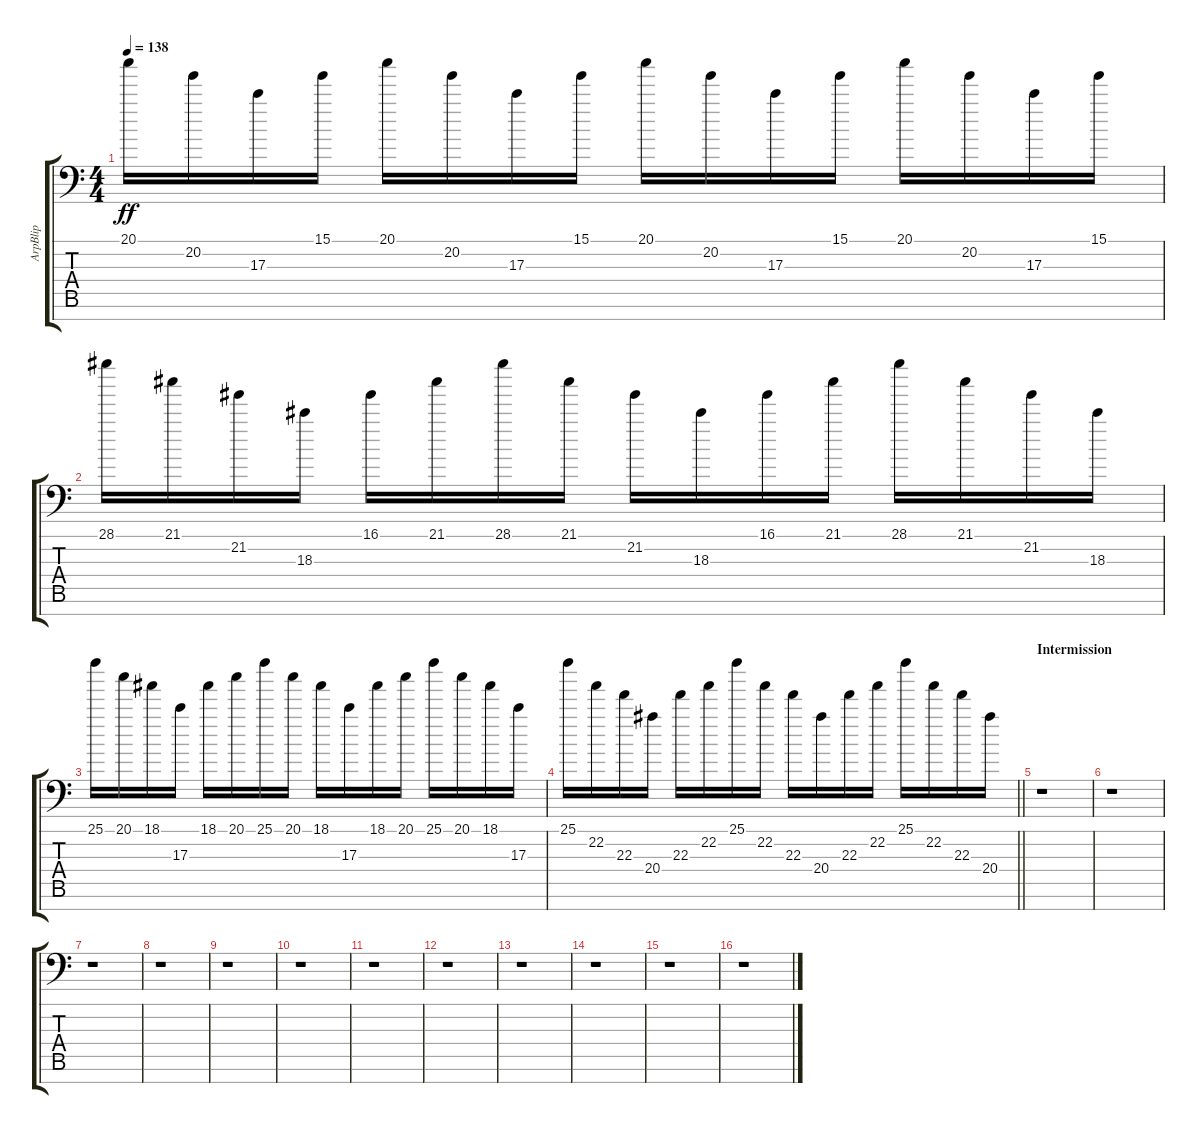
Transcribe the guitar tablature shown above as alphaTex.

\track ("ArpBlip" "ArpBlip") {instrument slapbass1}
\staff {score tabs}
\tuning (E4 B3 G3 D3 A2 E2 C-1) {hide}
\ts (4 4)
\tempo 138
\clef f4
\ks c
20.1.16{dy ff} 20.2.16 17.3.16 15.1.16 20.1.16 20.2.16 17.3.16 15.1.16 20.1.16 20.2.16 17.3.16 15.1.16 20.1.16 20.2.16 17.3.16 15.1.16 |
28.1.16 21.1.16 21.2.16 18.3.16 16.1.16 21.1.16 28.1.16 21.1.16 21.2.16 18.3.16 16.1.16 21.1.16 28.1.16 21.1.16 21.2.16 18.3.16 |
25.1.16 20.1.16 18.1.16 17.3.16 18.1.16 20.1.16 25.1.16 20.1.16 18.1.16 17.3.16 18.1.16 20.1.16 25.1.16 20.1.16 18.1.16 17.3.16 |
\barLineRight lightlight
25.1.16 22.2.16 22.3.16 20.4.16 22.3.16 22.2.16 25.1.16 22.2.16 22.3.16 20.4.16 22.3.16 22.2.16 25.1.16 22.2.16 22.3.16 20.4.16 |
\section ("" "Intermission")
r.1 |
r.1 |
r.1 |
r.1 |
r.1 |
r.1 |
r.1 |
r.1 |
r.1 |
r.1 |
r.1 |
r.1
